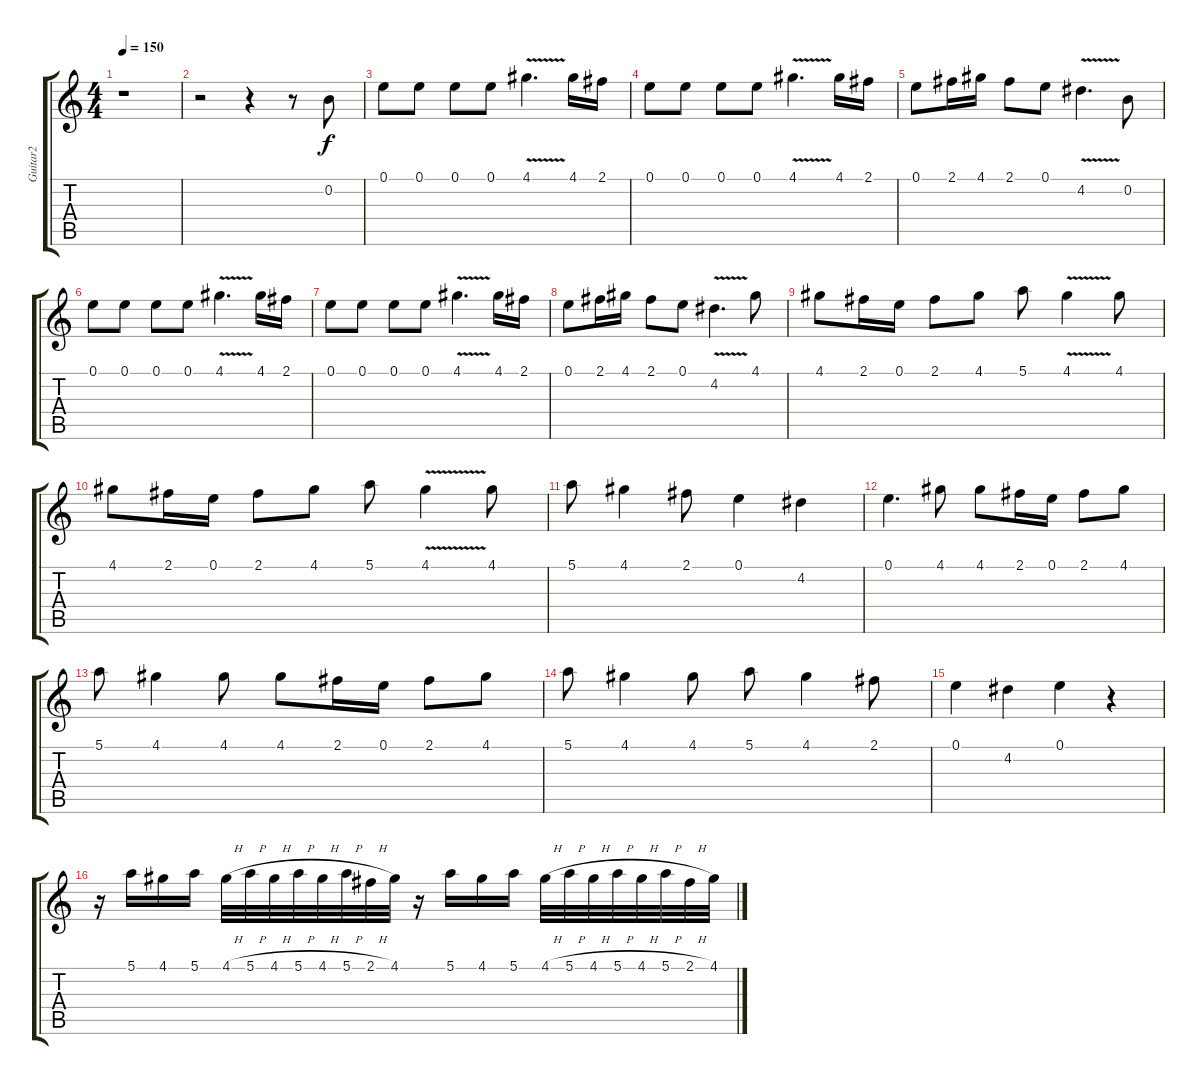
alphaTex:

\track ("Guitar2" "Guitar2") {instrument distortionguitar}
\staff {score tabs}
\tuning (E4 B3 G3 D3 A2 E2) {hide}
\ts (4 4)
\tempo 150
\tempo 100
\tempo 150
\clef g2
\ks c
r.1{dy f instrument distortionguitar} |
r.2 r.4 r.8 0.2.8 |
0.1.8 0.1.8 0.1.8 0.1.8 4.1{v}.4{d} 4.1.16 2.1.16 |
0.1.8 0.1.8 0.1.8 0.1.8 4.1{v}.4{d} 4.1.16 2.1.16 |
0.1.8 2.1.16 4.1.16 2.1.8 0.1.8 4.2{v}.4{d} 0.2.8 |
0.1.8 0.1.8 0.1.8 0.1.8 4.1{v}.4{d} 4.1.16 2.1.16 |
0.1.8 0.1.8 0.1.8 0.1.8 4.1{v}.4{d} 4.1.16 2.1.16 |
0.1.8 2.1.16 4.1.16 2.1.8 0.1.8 4.2{v}.4{d} 4.1.8 |
4.1.8 2.1.16 0.1.16 2.1.8 4.1.8 5.1.8 4.1{v}.4 4.1.8 |
4.1.8 2.1.16 0.1.16 2.1.8 4.1.8 5.1.8 4.1{v}.4 4.1.8 |
5.1.8 4.1.4 2.1.8 0.1.4 4.2.4 |
0.1.4{d} 4.1.8 4.1.8 2.1.16 0.1.16 2.1.8 4.1.8 |
5.1.8 4.1.4 4.1.8 4.1.8 2.1.16 0.1.16 2.1.8 4.1.8 |
5.1.8 4.1.4 4.1.8 5.1.8 4.1.4 2.1.8 |
0.1.4 4.2.4 0.1.4 r.4 |
r.16 5.1.16 4.1.16 5.1.16 4.1{h}.32 5.1{h}.32 4.1{h}.32 5.1{h}.32 4.1{h}.32 5.1{h}.32 2.1{h}.32 4.1.32 r.16 5.1.16 4.1.16 5.1.16 4.1{h}.32 5.1{h}.32 4.1{h}.32 5.1{h}.32 4.1{h}.32 5.1{h}.32 2.1{h}.32 4.1.32
